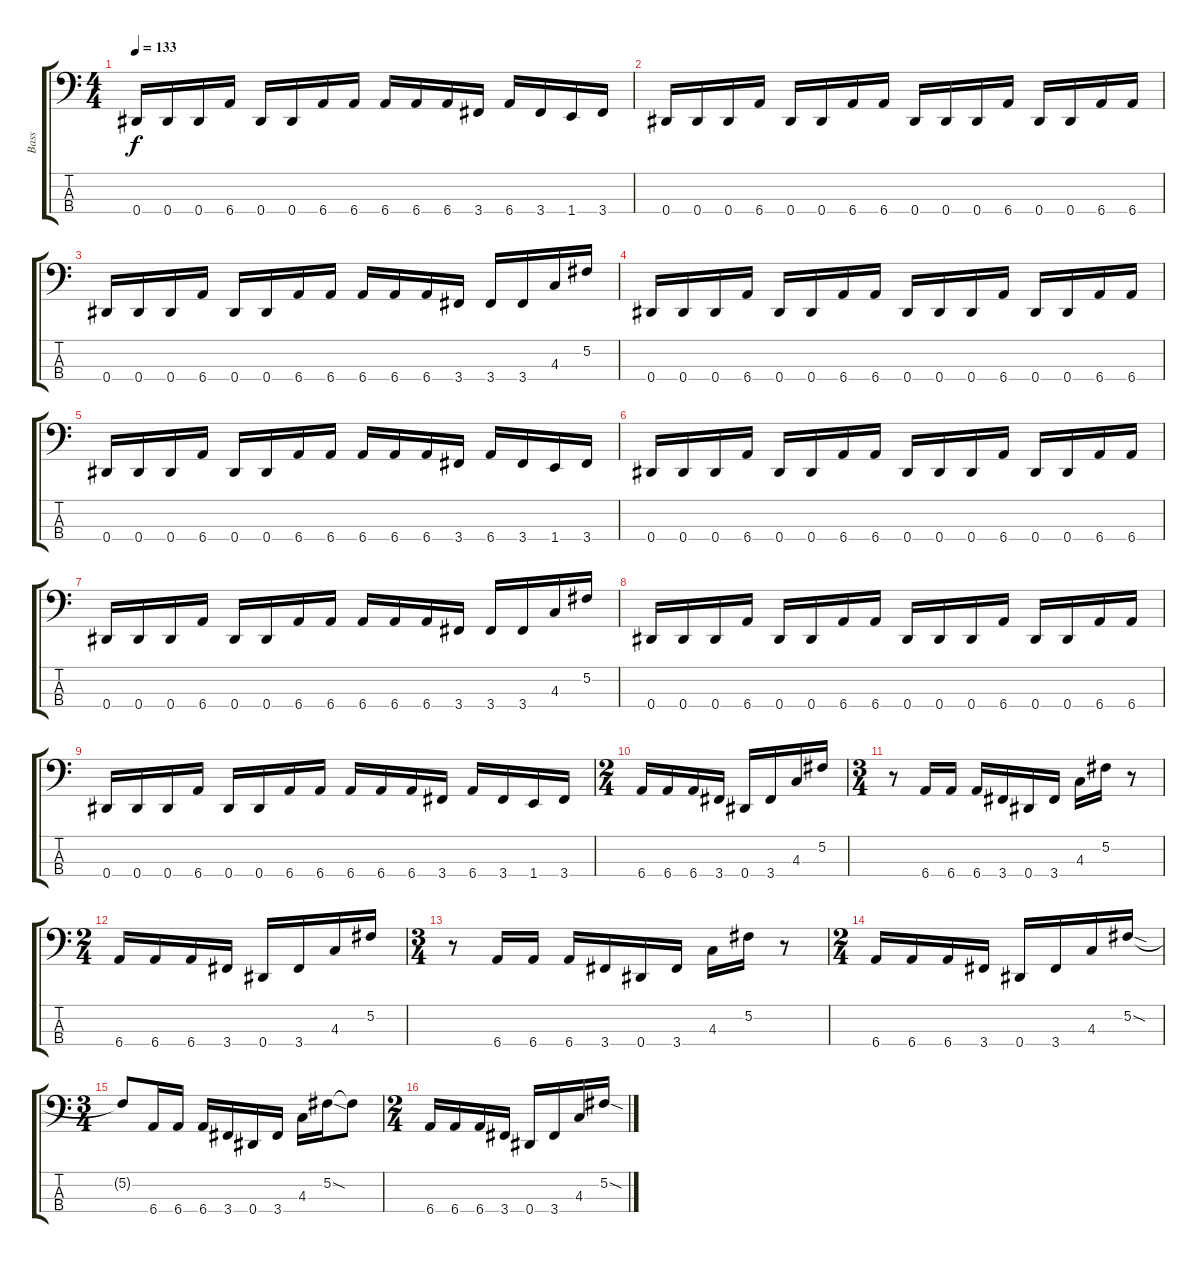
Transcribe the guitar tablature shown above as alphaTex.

\track ("Bass" "Bass") {instrument electricbasspick}
\staff {score tabs}
\tuning (Gb2 Db2 Ab1 Eb1) {hide}
\ts (4 4)
\tempo 133
\clef f4
\ks c
0.4.16{dy f} 0.4.16 0.4.16 6.4.16 0.4.16 0.4.16 6.4.16 6.4.16 6.4.16 6.4.16 6.4.16 3.4.16 6.4.16 3.4.16 1.4.16 3.4.16 |
\section ("" "")
0.4.16 0.4.16 0.4.16 6.4.16 0.4.16 0.4.16 6.4.16 6.4.16 0.4.16 0.4.16 0.4.16 6.4.16 0.4.16 0.4.16 6.4.16 6.4.16 |
0.4.16 0.4.16 0.4.16 6.4.16 0.4.16 0.4.16 6.4.16 6.4.16 6.4.16 6.4.16 6.4.16 3.4.16 3.4.16 3.4.16 4.3.16 5.2.16 |
0.4.16 0.4.16 0.4.16 6.4.16 0.4.16 0.4.16 6.4.16 6.4.16 0.4.16 0.4.16 0.4.16 6.4.16 0.4.16 0.4.16 6.4.16 6.4.16 |
0.4.16 0.4.16 0.4.16 6.4.16 0.4.16 0.4.16 6.4.16 6.4.16 6.4.16 6.4.16 6.4.16 3.4.16 6.4.16 3.4.16 1.4.16 3.4.16 |
0.4.16 0.4.16 0.4.16 6.4.16 0.4.16 0.4.16 6.4.16 6.4.16 0.4.16 0.4.16 0.4.16 6.4.16 0.4.16 0.4.16 6.4.16 6.4.16 |
0.4.16 0.4.16 0.4.16 6.4.16 0.4.16 0.4.16 6.4.16 6.4.16 6.4.16 6.4.16 6.4.16 3.4.16 3.4.16 3.4.16 4.3.16 5.2.16 |
0.4.16 0.4.16 0.4.16 6.4.16 0.4.16 0.4.16 6.4.16 6.4.16 0.4.16 0.4.16 0.4.16 6.4.16 0.4.16 0.4.16 6.4.16 6.4.16 |
0.4.16 0.4.16 0.4.16 6.4.16 0.4.16 0.4.16 6.4.16 6.4.16 6.4.16 6.4.16 6.4.16 3.4.16 6.4.16 3.4.16 1.4.16 3.4.16 |
\ts (2 4)
\section ("" "")
6.4.16 6.4.16 6.4.16 3.4.16 0.4.16 3.4.16 4.3.16 5.2.16 |
\ts (3 4)
r.8 6.4.16 6.4.16 6.4.16 3.4.16 0.4.16 3.4.16 4.3.16 5.2.16 r.8 |
\ts (2 4)
6.4.16 6.4.16 6.4.16 3.4.16 0.4.16 3.4.16 4.3.16 5.2.16 |
\ts (3 4)
r.8 6.4.16 6.4.16 6.4.16 3.4.16 0.4.16 3.4.16 4.3.16 5.2.16 r.8 |
\ts (2 4)
\section ("" "")
6.4.16 6.4.16 6.4.16 3.4.16 0.4.16 3.4.16 4.3.16 5.2{sod}.16 |
\ts (3 4)
5.2{t}.8 6.4.16 6.4.16 6.4.16 3.4.16 0.4.16 3.4.16 4.3.16 5.2{sod}.16 5.2{t}.8 |
\ts (2 4)
6.4.16 6.4.16 6.4.16 3.4.16 0.4.16 3.4.16 4.3.16 5.2{sod}.16
